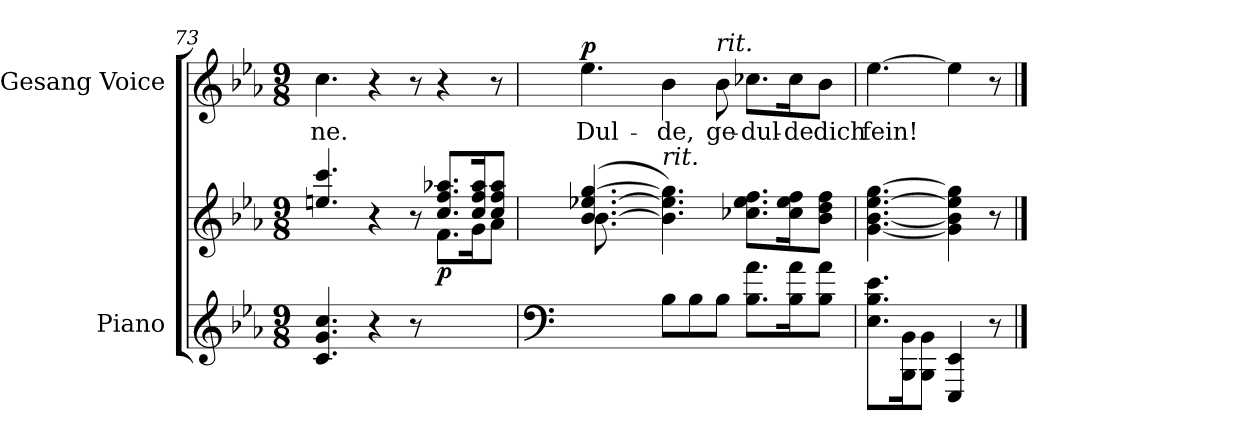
**kern	**kern	**dynam	**kern	**text	**dynam
*part2	*part2	*part2	*part1	*part1	*part1
*staff3	*staff2	*staff2/3	*staff1	*staff1	*staff1
*I"Piano	*	*	*I"Gesang Voice	*	*
*I'Pno	*	*	*	*	*
*clefG2	*clefG2	*	*clefG2	*	*
*k[b-e-a-]	*k[b-e-a-]	*	*k[b-e-a-]	*	*
*M9/8	*M9/8	*	*M9/8	*	*
=73	=73	=73	=73	=73	=73
*	*^	*	*	*	*
4.c/ 4.g/ 4.cc/	4.een/ 4.ccc/	2.ryy	.	4.cc\	-ne.	.
4r	4r	.	.	4r	.	.
8r	8r	.	.	8r	.	.
!	!	!	!LO:DY:b	!	!	!
4.ryy	8.cc/ 8.ff/ 8.aa-X/L	8.f\L	p	4r	.	.
.	16cc/ 16ff/ 16aa-/K	16g\K	.	.	.	.
.	8cc/ 8ff/ 8aa-/J	8a-\J	.	8r	.	.
=74	=74	=74	=74	=74	=74	=74
*clefF4	*	*	*	*	*	*
!	!	!	!	!	!	!LO:DY:a
8.ryy	(<[>4.b-/ [4.ee-X/ [4.gg/	8.b-\L	.	4.ee-\	Dul-	p
16B-/K	.	2...ryy	.	.	.	.
8B-/J	.	.	.	.	.	.
!	!LO:TX:i:t=rit.	!	!	!	!	!
8B-\L	4.b-\] 4.ee-\] 4.gg\])	.	.	4b-\	-de,	.
8B-\	.	.	.	.	.	.
!	!	!	!	!LO:TX:i:t=rit.	!	!
8B-\J	.	.	.	8b-\	ge-	.
8.B-\ 8.a-\L	8.cc-X\ 8.ee-\ 8.ff\L	.	.	8.cc-X\L	-dul-	.
16B-\ 16a-\K	16cc-\ 16ee-\ 16ff\K	.	.	16cc-\K	-de	.
8B-\ 8a-\J	8b-\ 8dd\ 8ff\J	.	.	8b-\J	dich	.
*	*v	*v	*	*	*	*
=75	=75	=75	=75	=75	=75
8.E-\ 8.B-\ 8.e-\L	[4.g\ [<4.b-\ [4.ee-\ [4.gg\	.	[4.ee-\	fein!	.
16BBB-\ 16BB-\K	.	.	.	.	.
8BBB-\ 8BB-\J	.	.	.	.	.
4EEE-/ 4EE-/	4g\] 4b-\] 4ee-\] 4gg\]	.	4ee-\]	.	.
8r	8r	.	8r	.	.
==	==	==	==	==	==
*-	*-	*-	*-	*-	*-
